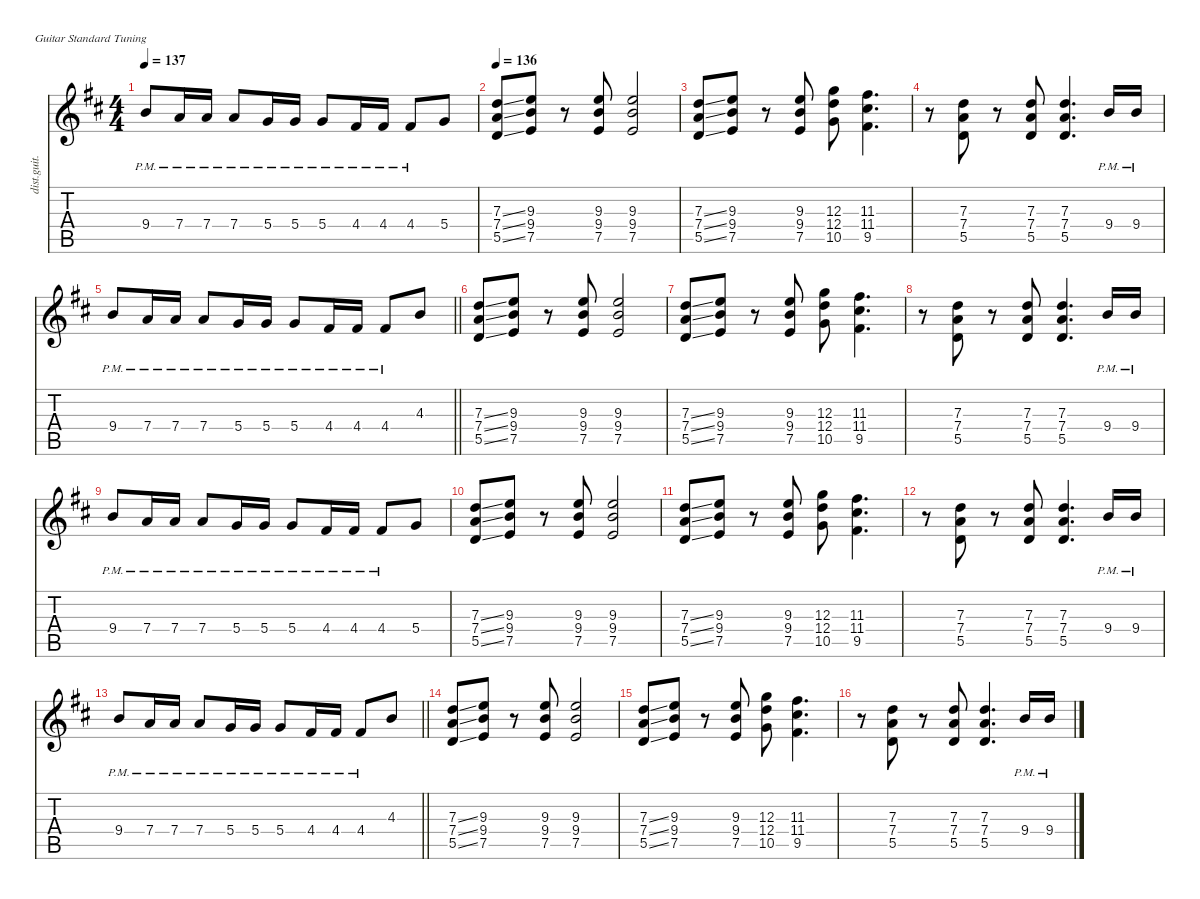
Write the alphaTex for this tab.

\defaultSystemsLayout 4
\hideDynamics
\bracketExtendMode nobrackets
\otherSystemsTrackNameOrientation horizontal
\track ("James - Rythme Distortion" "dist.guit.") {defaultSystemsLayout 4 instrument distortionguitar}
\staff {score tabs}
\tuning (E4 B3 G3 D3 A2 E2)
\ts (4 4)
\tempo 137
\clef g2
\ks bminor
9.4{pm acc forcenatural}.8{dy f beam Up} 7.4{pm acc forcenatural}.16{beam Up} 7.4{pm acc forcenatural}.16{beam Up} 7.4{pm acc forcenatural}.8{beam Up} 5.4{pm acc forcenatural}.16{beam Up} 5.4{pm acc forcenatural}.16{beam Up} 5.4{pm acc forcenatural}.8{beam Up} 4.4{pm acc #}.16{beam Up} 4.4{pm acc #}.16{beam Up} 4.4{pm acc #}.8{beam Up} 5.4{acc forcenatural}.8{beam Up} |
\tempo 136
(7.3{ss acc forcenatural} 7.4{ss acc forcenatural} 5.5{ss acc forcenatural}).8{beam Up} (9.3{acc forcenatural} 9.4{acc forcenatural} 7.5{acc forcenatural}).8{beam Up} r.8{beam Up} (9.3{acc forcenatural} 9.4{acc forcenatural} 7.5{acc forcenatural}).8{beam Up} (9.3{acc forcenatural} 9.4{acc forcenatural} 7.5{acc forcenatural}).2{beam Up} |
(7.3{ss acc forcenatural} 7.4{ss acc forcenatural} 5.5{ss acc forcenatural}).8{beam Up} (9.3{acc forcenatural} 9.4{acc forcenatural} 7.5{acc forcenatural}).8{beam Up} r.8{beam Up} (9.3{acc forcenatural} 9.4{acc forcenatural} 7.5{acc forcenatural}).8{beam Up} (12.3{acc forcenatural} 12.4{acc forcenatural} 10.5{acc forcenatural}).8{beam Down} (11.3{acc #} 11.4{acc #} 9.5{acc #}).4{d beam Down} |
r.8{beam Down} (7.3{acc forcenatural} 7.4{acc forcenatural} 5.5{acc forcenatural}).8{beam Up} r.8{beam Up} (7.3{acc forcenatural} 7.4{acc forcenatural} 5.5{acc forcenatural}).8{beam Up} (7.3{acc forcenatural} 7.4{acc forcenatural} 5.5{acc forcenatural}).4{d beam Up} 9.4{pm acc forcenatural}.16{beam Up} 9.4{pm acc forcenatural}.16{beam Up} |
\barLineRight lightlight
9.4{pm acc forcenatural}.8{beam Up} 7.4{pm acc forcenatural}.16{beam Up} 7.4{pm acc forcenatural}.16{beam Up} 7.4{pm acc forcenatural}.8{beam Up} 5.4{pm acc forcenatural}.16{beam Up} 5.4{pm acc forcenatural}.16{beam Up} 5.4{pm acc forcenatural}.8{beam Up} 4.4{pm acc #}.16{beam Up} 4.4{pm acc #}.16{beam Up} 4.4{pm acc #}.8{beam Up} 4.3{acc forcenatural}.8{beam Up} |
(7.3{ss acc forcenatural} 7.4{ss acc forcenatural} 5.5{ss acc forcenatural}).8{beam Up} (9.3{acc forcenatural} 9.4{acc forcenatural} 7.5{acc forcenatural}).8{beam Up} r.8{beam Up} (9.3{acc forcenatural} 9.4{acc forcenatural} 7.5{acc forcenatural}).8{beam Up} (9.3{acc forcenatural} 9.4{acc forcenatural} 7.5{acc forcenatural}).2{beam Up} |
(7.3{ss acc forcenatural} 7.4{ss acc forcenatural} 5.5{ss acc forcenatural}).8{beam Up} (9.3{acc forcenatural} 9.4{acc forcenatural} 7.5{acc forcenatural}).8{beam Up} r.8{beam Up} (9.3{acc forcenatural} 9.4{acc forcenatural} 7.5{acc forcenatural}).8{beam Up} (12.3{acc forcenatural} 12.4{acc forcenatural} 10.5{acc forcenatural}).8{beam Down} (11.3{acc #} 11.4{acc #} 9.5{acc #}).4{d beam Down} |
r.8{beam Down} (7.3{acc forcenatural} 7.4{acc forcenatural} 5.5{acc forcenatural}).8{beam Up} r.8{beam Up} (7.3{acc forcenatural} 7.4{acc forcenatural} 5.5{acc forcenatural}).8{beam Up} (7.3{acc forcenatural} 7.4{acc forcenatural} 5.5{acc forcenatural}).4{d beam Up} 9.4{pm acc forcenatural}.16{beam Up} 9.4{pm acc forcenatural}.16{beam Up} |
9.4{pm acc forcenatural}.8{beam Up} 7.4{pm acc forcenatural}.16{beam Up} 7.4{pm acc forcenatural}.16{beam Up} 7.4{pm acc forcenatural}.8{beam Up} 5.4{pm acc forcenatural}.16{beam Up} 5.4{pm acc forcenatural}.16{beam Up} 5.4{pm acc forcenatural}.8{beam Up} 4.4{pm acc #}.16{beam Up} 4.4{pm acc #}.16{beam Up} 4.4{pm acc #}.8{beam Up} 5.4{acc forcenatural}.8{beam Up} |
(7.3{ss acc forcenatural} 7.4{ss acc forcenatural} 5.5{ss acc forcenatural}).8{beam Up} (9.3{acc forcenatural} 9.4{acc forcenatural} 7.5{acc forcenatural}).8{beam Up} r.8{beam Up} (9.3{acc forcenatural} 9.4{acc forcenatural} 7.5{acc forcenatural}).8{beam Up} (9.3{acc forcenatural} 9.4{acc forcenatural} 7.5{acc forcenatural}).2{beam Up} |
(7.3{ss acc forcenatural} 7.4{ss acc forcenatural} 5.5{ss acc forcenatural}).8{beam Up} (9.3{acc forcenatural} 9.4{acc forcenatural} 7.5{acc forcenatural}).8{beam Up} r.8{beam Up} (9.3{acc forcenatural} 9.4{acc forcenatural} 7.5{acc forcenatural}).8{beam Up} (12.3{acc forcenatural} 12.4{acc forcenatural} 10.5{acc forcenatural}).8{beam Down} (11.3{acc #} 11.4{acc #} 9.5{acc #}).4{d beam Down} |
r.8{beam Down} (7.3{acc forcenatural} 7.4{acc forcenatural} 5.5{acc forcenatural}).8{beam Up} r.8{beam Up} (7.3{acc forcenatural} 7.4{acc forcenatural} 5.5{acc forcenatural}).8{beam Up} (7.3{acc forcenatural} 7.4{acc forcenatural} 5.5{acc forcenatural}).4{d beam Up} 9.4{pm acc forcenatural}.16{beam Up} 9.4{pm acc forcenatural}.16{beam Up} |
\barLineRight lightlight
9.4{pm acc forcenatural}.8{beam Up} 7.4{pm acc forcenatural}.16{beam Up} 7.4{pm acc forcenatural}.16{beam Up} 7.4{pm acc forcenatural}.8{beam Up} 5.4{pm acc forcenatural}.16{beam Up} 5.4{pm acc forcenatural}.16{beam Up} 5.4{pm acc forcenatural}.8{beam Up} 4.4{pm acc #}.16{beam Up} 4.4{pm acc #}.16{beam Up} 4.4{pm acc #}.8{beam Up} 4.3{acc forcenatural}.8{beam Up} |
(7.3{ss acc forcenatural} 7.4{ss acc forcenatural} 5.5{ss acc forcenatural}).8{beam Up} (9.3{acc forcenatural} 9.4{acc forcenatural} 7.5{acc forcenatural}).8{beam Up} r.8{beam Up} (9.3{acc forcenatural} 9.4{acc forcenatural} 7.5{acc forcenatural}).8{beam Up} (9.3{acc forcenatural} 9.4{acc forcenatural} 7.5{acc forcenatural}).2{beam Up} |
(7.3{ss acc forcenatural} 7.4{ss acc forcenatural} 5.5{ss acc forcenatural}).8{beam Up} (9.3{acc forcenatural} 9.4{acc forcenatural} 7.5{acc forcenatural}).8{beam Up} r.8{beam Up} (9.3{acc forcenatural} 9.4{acc forcenatural} 7.5{acc forcenatural}).8{beam Up} (12.3{acc forcenatural} 12.4{acc forcenatural} 10.5{acc forcenatural}).8{beam Down} (11.3{acc #} 11.4{acc #} 9.5{acc #}).4{d beam Down} |
r.8{beam Down} (7.3{acc forcenatural} 7.4{acc forcenatural} 5.5{acc forcenatural}).8{beam Up} r.8{beam Up} (7.3{acc forcenatural} 7.4{acc forcenatural} 5.5{acc forcenatural}).8{beam Up} (7.3{acc forcenatural} 7.4{acc forcenatural} 5.5{acc forcenatural}).4{d beam Up} 9.4{pm acc forcenatural}.16{beam Up} 9.4{pm acc forcenatural}.16{beam Up}
